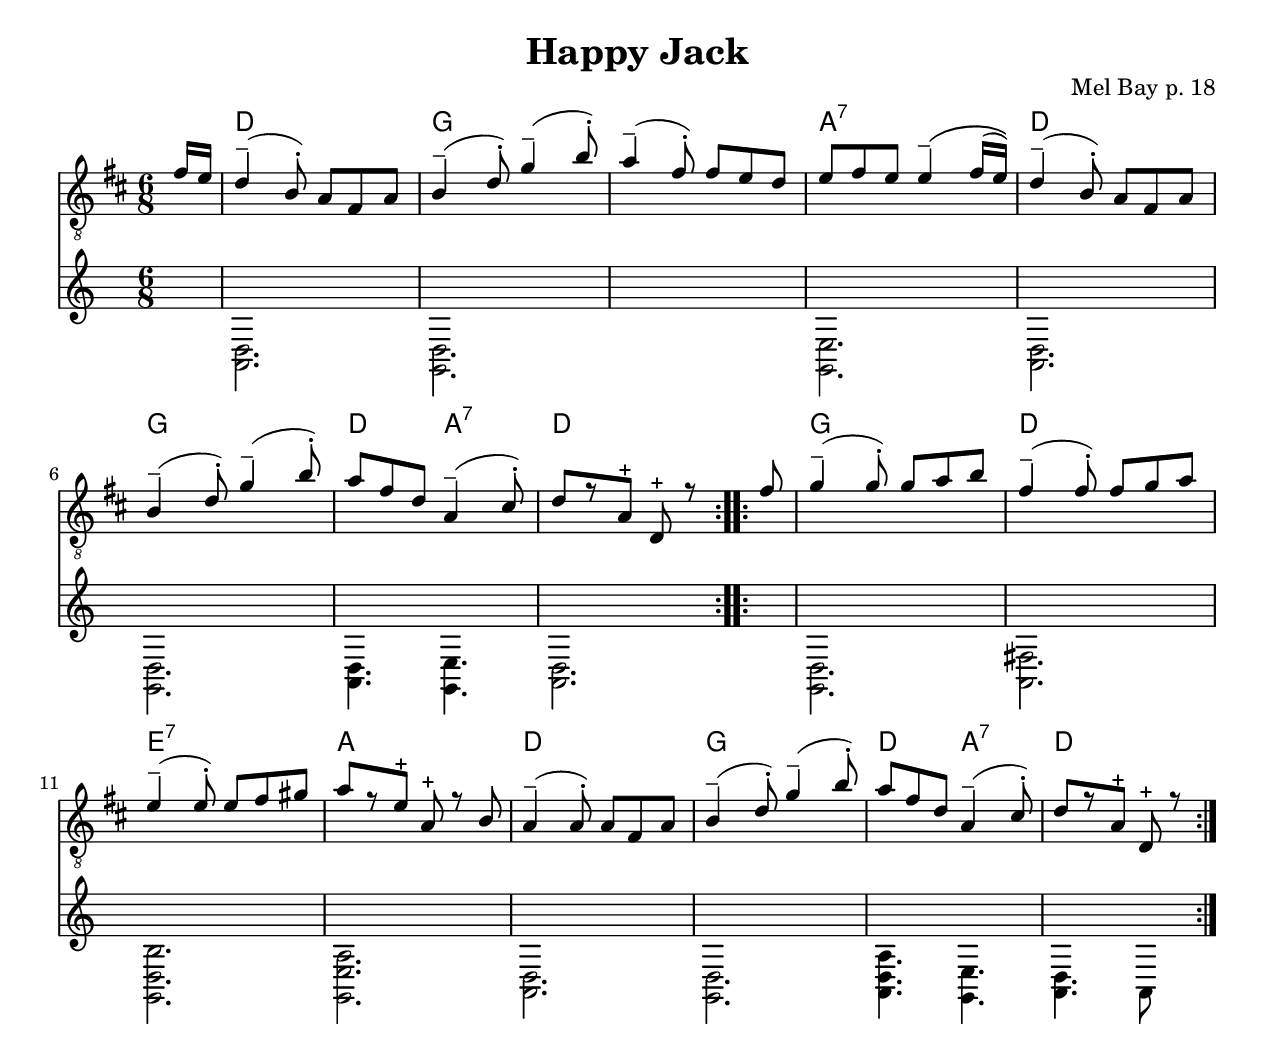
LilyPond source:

\include "style.ily"
\version "2.18.2"

\header {
  title = "Happy Jack"
  composer = "Mel Bay p. 18"
}


\score {

  \transpose c c
  << \chords {
    % chords
    s8 | d2. | g | s | a:7 | d | \break
    g | d4. a4.:7 | d2. | g | d | \break
    e:7 | a | d | g | d4. a4.:7 | d2. \break
  } << \relative g {
    % melody
    \clef "treble_8"
    \key d \major
    \time 6/8
    \partial 8
    \repeat volta 2 {
      fs'16 e | d4--( b8-.) a fs a | b4--( d8-.) g4--( b8-.) |  a4--( fs8-.) fs e d |
      e fs e e4--\( fs16( e)\) | d4--( b8-.) a fs a | \break
      b4--( d8-.) g4--( b8-.) | a fs d a4--( cs8-.) | d[ r a-+] d,-+ r
    }
    \repeat volta 2 {
      fs' | g4--( g8-.) g a b | fs4--( fs8-.) fs g a | \break
      e4--( e8-.) e fs gs | a[ r e-+] a,-+ r b | a4--( a8-.) a fs a |
      b4--( d8-.) g4--( b8-.) | a fs d a4--( cs8-.) | d8[ r a-+] d,-+ r \break
    }
  } \\ \relative g {
    % accompaniment
    s8 | <d a>2. | <d g,> | s | <e g,> | <d a> | \break
    <d g,> | <d a>4. <e g,> | <d a>2. | <d g,> | <fs a,> | \break
    <b d, g,> | <a e g,> | <d, a> | <d g,> | <a' d, a>4. <e g,>4. | <d a>4. a8 s \break
  } >> >>
}

